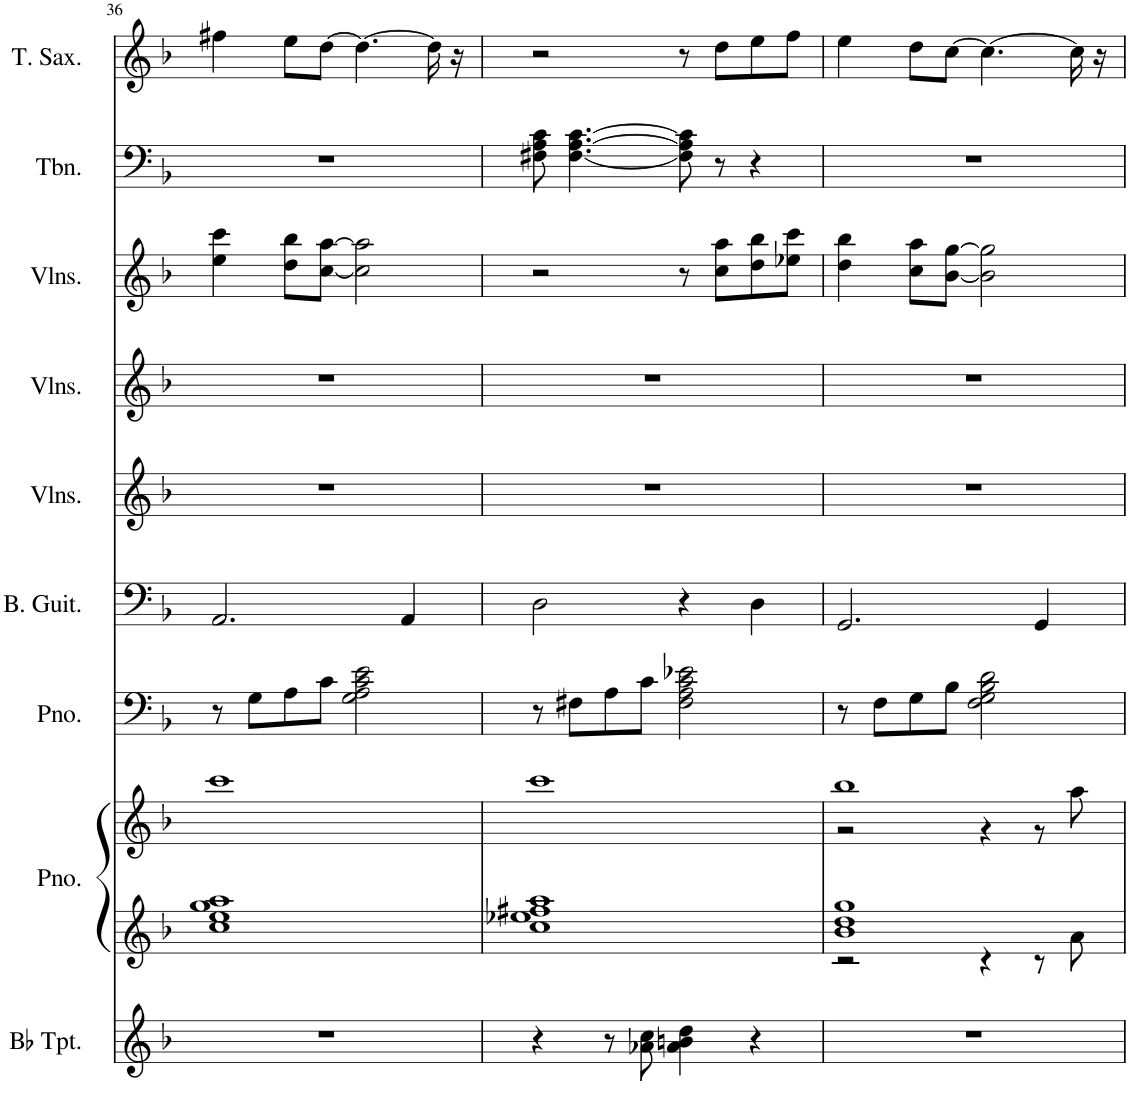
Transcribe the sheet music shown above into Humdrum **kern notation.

**kern	**kern	**kern	**kern	**kern	**kern	**kern	**kern	**kern	**kern
*part9	*part8	*part8	*part7	*part6	*part5	*part4	*part3	*part2	*part1
*staff10	*staff9	*staff8	*staff7	*staff6	*staff5	*staff4	*staff3	*staff2	*staff1
*I"Bb Trumpet, Trumpet 123	*I"Piano, Piano R	*	*I"Piano, Piano L	*I"Bass Guitar, Bass	*I"Violins, Strings	*I"Violins, Strings	*I"Violins,  Strings	*I"Trombone, vokal 1.2.3	*I"Tenor Saxophone, SOLO
*I'Bb Tpt.	*I'Pno.	*	*I'Pno.	*I'B. Guit.	*I'Vlns.	*I'Vlns.	*I'Vlns.	*I'Tbn.	*I'T. Sax.
!!LO:PB:g=z
*clefG2	*clefG2	*clefG2	*clefG2	*clefF4	*clefG2	*clefG2	*clefG2	*clefF4	*clefG2
*Trd1c2	*	*	*	*Trd7c12	*	*	*	*	*Trd8c14
*k[b-]	*k[b-]	*k[b-]	*k[b-]	*k[b-]	*k[b-]	*k[b-]	*k[b-]	*k[b-]	*k[b-]
*M4/4	*M4/4	*M4/4	*M4/4	*M4/4	*M4/4	*M4/4	*M4/4	*M4/4	*M4/4
=36	=36	=36	=36	=36	=36	=36	=36	=36	=36
1r	1cc 1ee 1gg 1aa	1ccc	8r	2.AA/	1r	1r	4ee\ 4ccc\	1r	4ff#X\
.	.	.	8G\L	.	.	.	.	.	.
.	.	.	8A\	.	.	.	8dd\ 8bb-\L	.	8ee\L
.	.	.	8c\J	.	.	.	[8cc\ [8aa\J	.	[8dd\J
.	.	.	2G\ 2A\ 2c\ 2e\	.	.	.	2cc\] 2aa\]	.	4.dd\_
.	.	.	.	4AA/	.	.	.	.	.
.	.	.	.	.	.	.	.	.	16dd\]
.	.	.	.	.	.	.	.	.	16r
=37	=37	=37	=37	=37	=37	=37	=37	=37	=37
4r	1cc 1ee-X 1ff#X 1aa	1ccc	8r	2D\	1r	1r	2r	8F#X\ 8A\ 8c\	2r
.	.	.	8F#X\L	.	.	.	.	[4.F#\ [4.A\ [4.c\	.
8r	.	.	8A\	.	.	.	.	.	.
8a-X\ 8cc\	.	.	8c\J	.	.	.	.	.	.
4a-\ 4bn\ 4dd\	.	.	2F#\ 2A\ 2c\ 2e-X\	4r	.	.	8r	8F#\] 8A\] 8c\]	8r
.	.	.	.	.	.	.	8cc\ 8aa\L	8r	8dd\L
4r	.	.	.	4D\	.	.	8dd\ 8bb-\	4r	8ee\
.	.	.	.	.	.	.	8ee-X\ 8ccc\J	.	8ff\J
=38	=38	=38	=38	=38	=38	=38	=38	=38	=38
*	*^	*^	*	*	*	*	*	*	*
1r	1b- 1dd 1gg	2r	1bb-	2r	8r	2.GG/	1r	1r	4dd\ 4bb-\	1r	4ee\
.	.	.	.	.	8F\L	.	.	.	.	.	.
.	.	.	.	.	8G\	.	.	.	8cc\ 8aa\L	.	8dd\L
.	.	.	.	.	8B-\J	.	.	.	[8b-\ [8gg\J	.	[8cc\J
.	.	4r	.	4r	2F\ 2G\ 2B-\ 2d\	.	.	.	2b-\] 2gg\]	.	4.cc\_
.	.	8r	.	8r	.	4GG/	.	.	.	.	.
.	.	8a\	.	8aa\	.	.	.	.	.	.	16cc\]
.	.	.	.	.	.	.	.	.	.	.	16r
*	*v	*v	*	*	*	*	*	*	*	*	*
*	*	*v	*v	*	*	*	*	*	*	*
=	=	=	=	=	=	=	=	=	=
*-	*-	*-	*-	*-	*-	*-	*-	*-	*-
